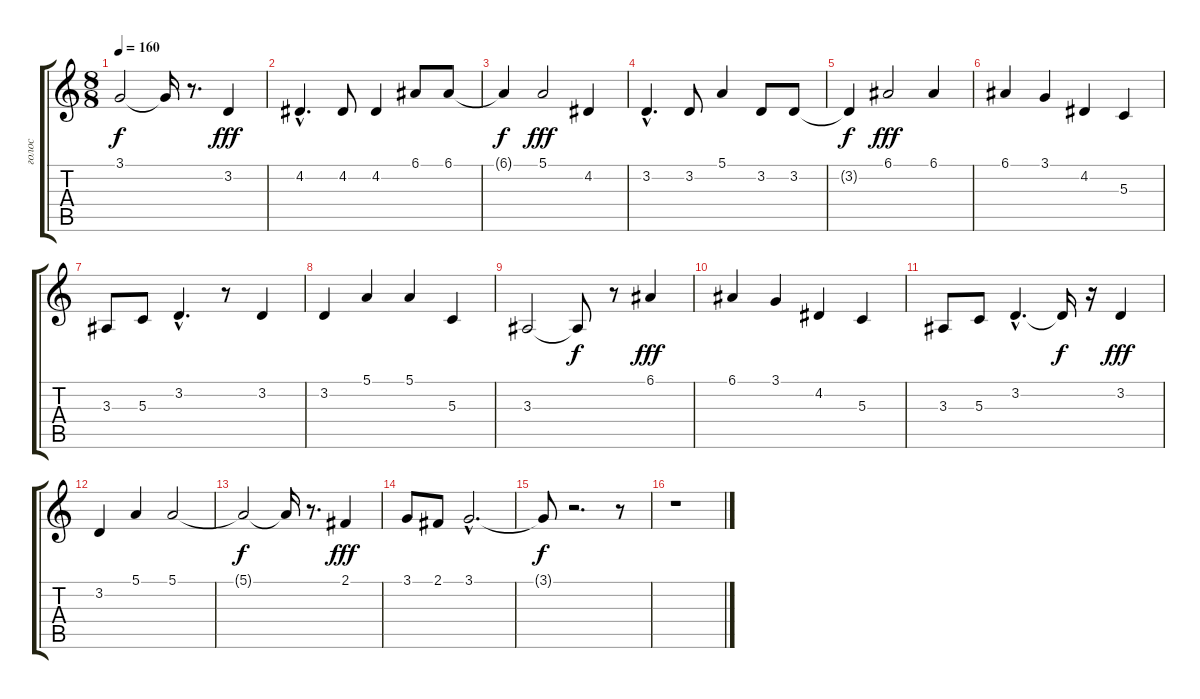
\track ("голос" "голос") {instrument synthvoice}
\staff {score tabs}
\tuning (E4 B3 G3 D3 A2 E2) {hide}
\ts (8 8)
\tempo 160
\clef g2
\ks c
3.1{t}.2{dy f} 3.1{t}.16 r.8{d} 3.2.4{dy fff} |
4.2{hac}.4{d} 4.2.8 4.2.4 6.1.8 6.1.8 |
6.1{t}.4{dy f} 5.1.2{dy fff} 4.2.4 |
3.2{hac}.4{d} 3.2.8 5.1.4 3.2.8 3.2.8 |
3.2{t}.4{dy f} 6.1.2{dy fff} 6.1.4 |
6.1.4 3.1.4 4.2.4 5.3.4 |
3.3.8 5.3.8 3.2{hac}.4{d} r.8 3.2.4 |
3.2.4 5.1.4 5.1.4 5.3.4 |
3.3.2 3.3{t}.8{dy f} r.8 6.1.4{dy fff} |
6.1.4 3.1.4 4.2.4 5.3.4 |
3.3.8 5.3.8 3.2{hac}.4{d} 3.2{t}.16{dy f} r.16 3.2.4{dy fff} |
3.2.4 5.1.4 5.1.2 |
5.1{t}.2{dy f} 5.1{t}.16 r.8{d} 2.1.4{dy fff} |
3.1.8 2.1.8 3.1{hac}.2{d} |
3.1{t}.8{dy f} r.2{d} r.8 |
r.1
